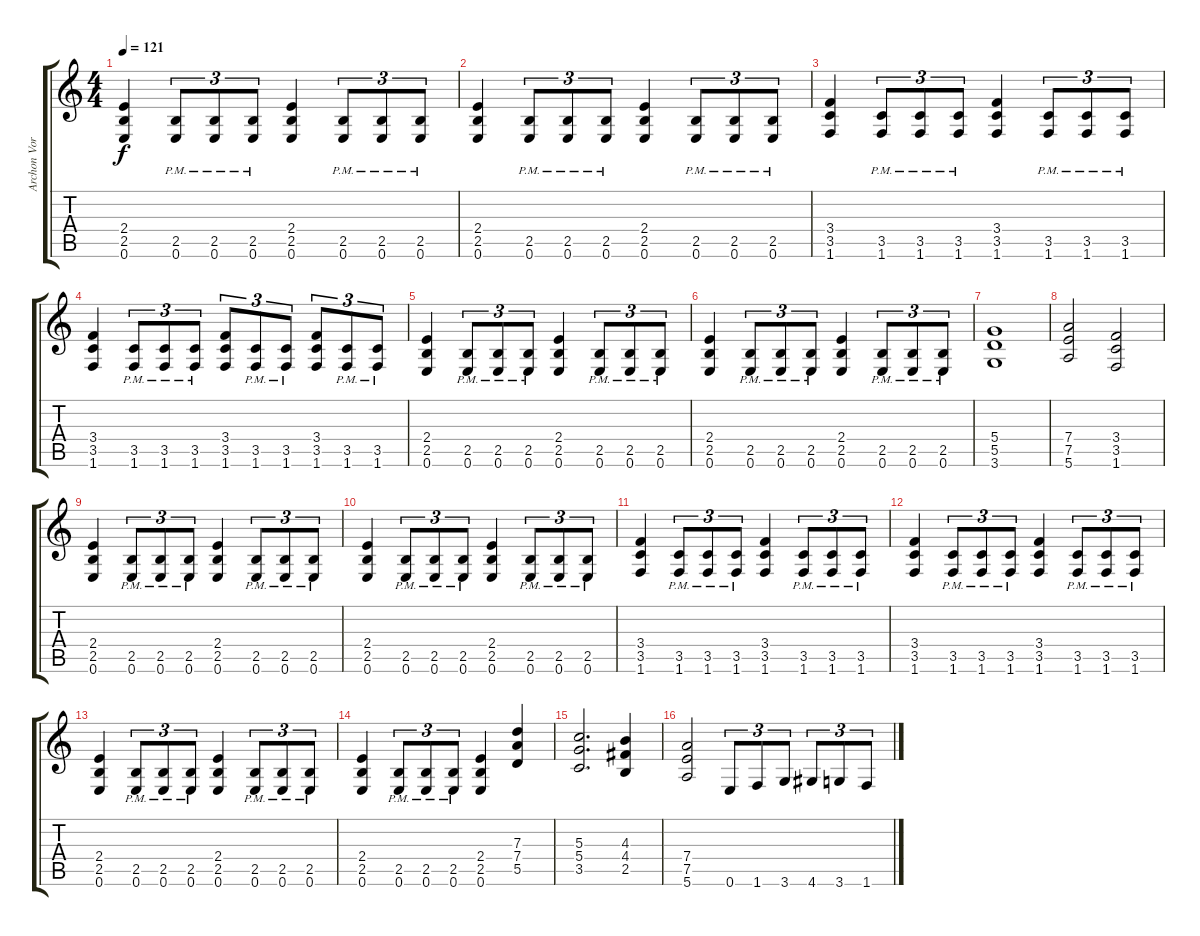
\track ("Archon Vorskaath" "Archon Vor") {instrument distortionguitar}
\staff {score tabs}
\tuning (E4 B3 G3 D3 A2 E2) {hide}
\ts (4 4)
\tempo 121
\clef g2
\ks c
(2.4 2.5 0.6).4{dy f} (2.5{pm} 0.6{pm}).8{tu (3 2)} (2.5{pm} 0.6{pm}).8{tu (3 2)} (2.5{pm} 0.6{pm}).8{tu (3 2)} (2.4 2.5 0.6).4 (2.5{pm} 0.6{pm}).8{tu (3 2)} (2.5{pm} 0.6{pm}).8{tu (3 2)} (2.5{pm} 0.6{pm}).8{tu (3 2)} |
(2.4 2.5 0.6).4 (2.5{pm} 0.6{pm}).8{tu (3 2)} (2.5{pm} 0.6{pm}).8{tu (3 2)} (2.5{pm} 0.6{pm}).8{tu (3 2)} (2.4 2.5 0.6).4 (2.5{pm} 0.6{pm}).8{tu (3 2)} (2.5{pm} 0.6{pm}).8{tu (3 2)} (2.5{pm} 0.6{pm}).8{tu (3 2)} |
(3.4 3.5 1.6).4 (3.5{pm} 1.6{pm}).8{tu (3 2)} (3.5{pm} 1.6{pm}).8{tu (3 2)} (3.5{pm} 1.6{pm}).8{tu (3 2)} (3.4 3.5 1.6).4 (3.5{pm} 1.6{pm}).8{tu (3 2)} (3.5{pm} 1.6{pm}).8{tu (3 2)} (3.5{pm} 1.6{pm}).8{tu (3 2)} |
(3.4 3.5 1.6).4 (3.5{pm} 1.6{pm}).8{tu (3 2)} (3.5{pm} 1.6{pm}).8{tu (3 2)} (3.5{pm} 1.6{pm}).8{tu (3 2)} (3.4 3.5 1.6).8{tu (3 2)} (3.5{pm} 1.6{pm}).8{tu (3 2)} (3.5{pm} 1.6{pm}).8{tu (3 2)} (3.4 3.5 1.6).8{tu (3 2)} (3.5{pm} 1.6{pm}).8{tu (3 2)} (3.5{pm} 1.6{pm}).8{tu (3 2)} |
(2.4 2.5 0.6).4 (2.5{pm} 0.6{pm}).8{tu (3 2)} (2.5{pm} 0.6{pm}).8{tu (3 2)} (2.5{pm} 0.6{pm}).8{tu (3 2)} (2.4 2.5 0.6).4 (2.5{pm} 0.6{pm}).8{tu (3 2)} (2.5{pm} 0.6{pm}).8{tu (3 2)} (2.5{pm} 0.6{pm}).8{tu (3 2)} |
(2.4 2.5 0.6).4 (2.5{pm} 0.6{pm}).8{tu (3 2)} (2.5{pm} 0.6{pm}).8{tu (3 2)} (2.5{pm} 0.6{pm}).8{tu (3 2)} (2.4 2.5 0.6).4 (2.5{pm} 0.6{pm}).8{tu (3 2)} (2.5{pm} 0.6{pm}).8{tu (3 2)} (2.5{pm} 0.6{pm}).8{tu (3 2)} |
(5.4 5.5 3.6).1 |
(7.4 7.5 5.6).2 (3.4 3.5 1.6).2 |
(2.4 2.5 0.6).4 (2.5{pm} 0.6{pm}).8{tu (3 2)} (2.5{pm} 0.6{pm}).8{tu (3 2)} (2.5{pm} 0.6{pm}).8{tu (3 2)} (2.4 2.5 0.6).4 (2.5{pm} 0.6{pm}).8{tu (3 2)} (2.5{pm} 0.6{pm}).8{tu (3 2)} (2.5{pm} 0.6{pm}).8{tu (3 2)} |
(2.4 2.5 0.6).4 (2.5{pm} 0.6{pm}).8{tu (3 2)} (2.5{pm} 0.6{pm}).8{tu (3 2)} (2.5{pm} 0.6{pm}).8{tu (3 2)} (2.4 2.5 0.6).4 (2.5{pm} 0.6{pm}).8{tu (3 2)} (2.5{pm} 0.6{pm}).8{tu (3 2)} (2.5{pm} 0.6{pm}).8{tu (3 2)} |
(3.4 3.5 1.6).4 (3.5{pm} 1.6{pm}).8{tu (3 2)} (3.5{pm} 1.6{pm}).8{tu (3 2)} (3.5{pm} 1.6{pm}).8{tu (3 2)} (3.4 3.5 1.6).4 (3.5{pm} 1.6{pm}).8{tu (3 2)} (3.5{pm} 1.6{pm}).8{tu (3 2)} (3.5{pm} 1.6{pm}).8{tu (3 2)} |
(3.4 3.5 1.6).4 (3.5{pm} 1.6{pm}).8{tu (3 2)} (3.5{pm} 1.6{pm}).8{tu (3 2)} (3.5{pm} 1.6{pm}).8{tu (3 2)} (3.4 3.5 1.6).4 (3.5{pm} 1.6{pm}).8{tu (3 2)} (3.5{pm} 1.6{pm}).8{tu (3 2)} (3.5{pm} 1.6{pm}).8{tu (3 2)} |
(2.4 2.5 0.6).4 (2.5{pm} 0.6{pm}).8{tu (3 2)} (2.5{pm} 0.6{pm}).8{tu (3 2)} (2.5{pm} 0.6{pm}).8{tu (3 2)} (2.4 2.5 0.6).4 (2.5{pm} 0.6{pm}).8{tu (3 2)} (2.5{pm} 0.6{pm}).8{tu (3 2)} (2.5{pm} 0.6{pm}).8{tu (3 2)} |
(2.4 2.5 0.6).4 (2.5{pm} 0.6{pm}).8{tu (3 2)} (2.5{pm} 0.6{pm}).8{tu (3 2)} (2.5{pm} 0.6{pm}).8{tu (3 2)} (2.4 2.5 0.6).4 (7.3 7.4 5.5).4 |
(5.3 5.4 3.5).2{d} (4.3 4.4 2.5).4 |
(7.4 7.5 5.6).2 0.6.8{tu (3 2)} 1.6.8{tu (3 2)} 3.6.8{tu (3 2)} 4.6.8{tu (3 2)} 3.6.8{tu (3 2)} 1.6.8{tu (3 2)}
